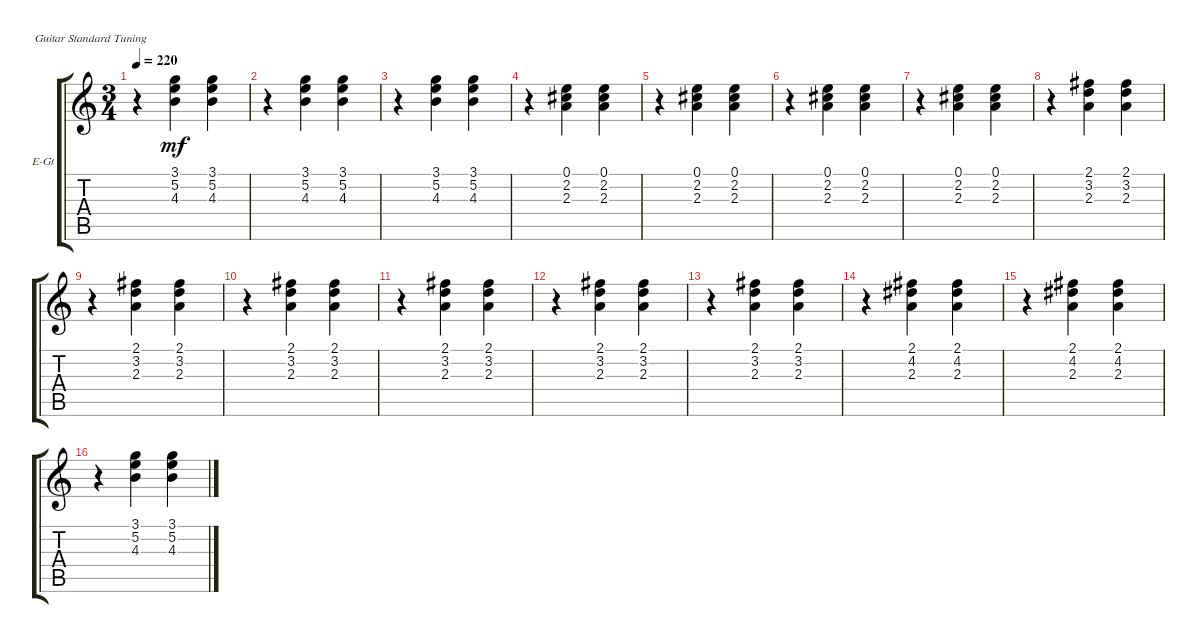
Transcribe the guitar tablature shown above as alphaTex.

\defaultSystemsLayout 4
\bracketExtendMode groupsimilarinstruments
\firstSystemTrackNameOrientation horizontal
\otherSystemsTrackNameOrientation horizontal
\track ("Electric Guitar" "E-Gt") {instrument electricguitarclean}
\staff {score tabs}
\tuning (E4 B3 G3 D3 A2 E2)
\ts (3 4)
\tempo 220
\clef g2
\ks c
r.4{dy mf} (4.3 5.2 3.1).4 (4.3 5.2 3.1).4 |
r.4 (4.3 5.2 3.1).4 (4.3 5.2 3.1).4 |
r.4 (4.3 5.2 3.1).4 (4.3 5.2 3.1).4 |
r.4 (2.3 2.2 0.1).4 (2.3 2.2 0.1).4 |
r.4 (2.3 2.2 0.1).4 (2.3 2.2 0.1).4 |
r.4 (2.3 2.2 0.1).4 (2.3 2.2 0.1).4 |
r.4 (2.3 2.2 0.1).4 (2.3 2.2 0.1).4 |
r.4 (2.3 3.2 2.1).4 (2.3 3.2 2.1).4 |
r.4 (2.3 3.2 2.1).4 (2.3 3.2 2.1).4 |
r.4 (2.3 3.2 2.1).4 (2.3 3.2 2.1).4 |
r.4 (2.3 3.2 2.1).4 (2.3 3.2 2.1).4 |
r.4 (2.3 3.2 2.1).4 (2.3 3.2 2.1).4 |
r.4 (2.3 3.2 2.1).4 (2.3 3.2 2.1).4 |
r.4 (2.3 4.2 2.1).4 (2.3 4.2 2.1).4 |
r.4 (2.3 4.2 2.1).4 (2.3 4.2 2.1).4 |
r.4 (4.3 5.2 3.1).4 (4.3 5.2 3.1).4
